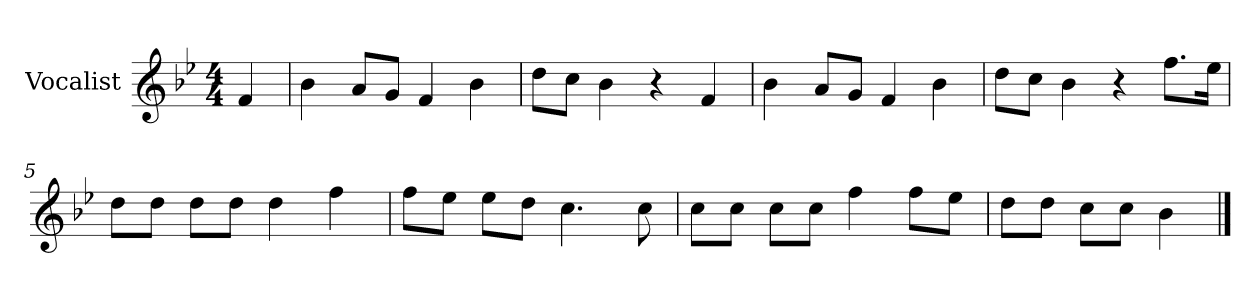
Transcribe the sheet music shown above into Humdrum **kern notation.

**kern
*part1
*staff1
*I"Vocalist
*k[b-e-]
*B-:
*M4/4
=
4f
=1
4b-
8aL
8gJ
4f
4b-
=2
8ddL
8ccJ
4b-
4r
4f
=3
4b-
8aL
8gJ
4f
4b-
=4
8ddL
8ccJ
4b-
4r
8.ffL
16ee-Jk
=5
8ddL
8ddJ
8ddL
8ddJ
4dd
4ff
=6
8ffL
8ee-J
8ee-L
8ddJ
4.cc
8cc
=7
8ccL
8ccJ
8ccL
8ccJ
4ff
8ffL
8ee-J
=8
8ddL
8ddJ
8ccL
8ccJ
4b-
==
*-
